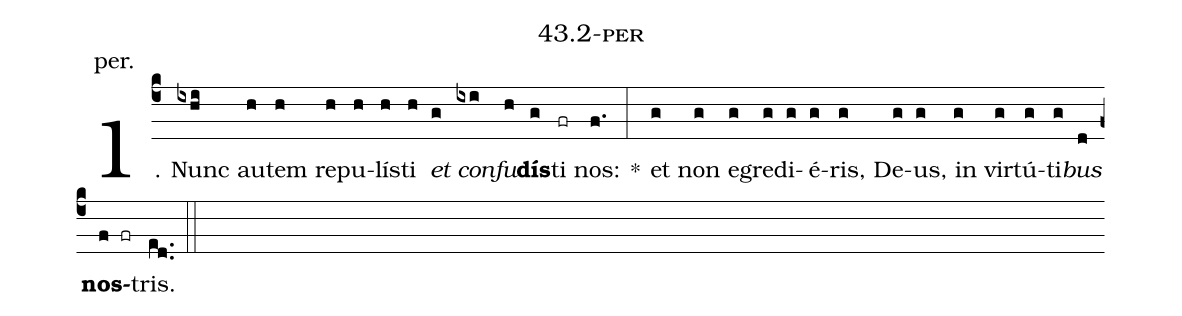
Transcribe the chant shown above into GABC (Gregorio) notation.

name: 43.2-per;
annotation: per.;
%%
(c4)1. Nunc(ixhi) au(h)tem(h) re(h)pu(h)lís(h)ti(h) <i>et</i>(g) <i>con</i>(ixi)<i>fu</i>(h)<b>dís</b>(g)ti(fr) nos:(f.) *(:) et(g) non(g) e(g)gre(g)di(g)é(g)ris,(g) De(g)us,(g) in(g) vir(g)tú(g)ti(g)<i>bus</i>(d) <b>nos</b>(f fr)tris.(ed..) (::)
